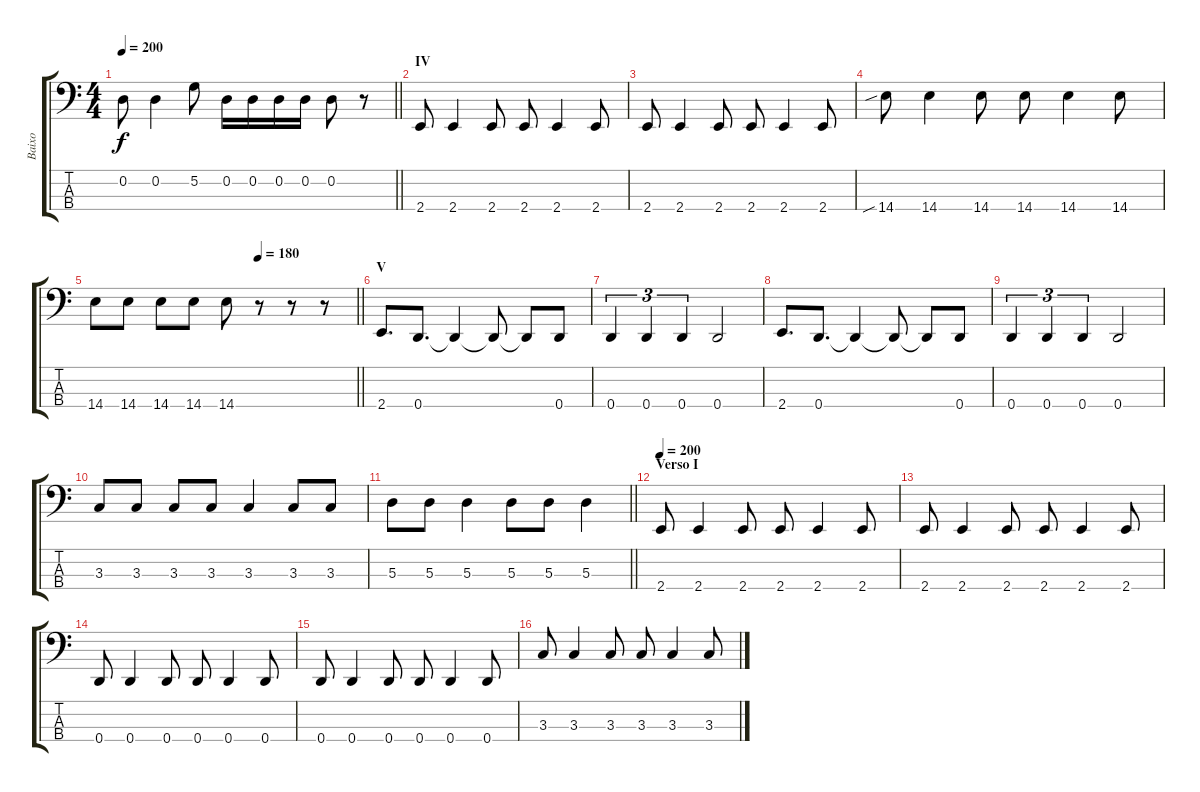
\track ("Baixo" "Baixo") {instrument electricbassfinger}
\staff {score tabs}
\tuning (G2 D2 A1 D1) {hide}
\ts (4 4)
\tempo 200
\clef f4
\barLineRight lightlight
\ks c
0.2.8{dy f} 0.2.4 5.2.8 0.2.16 0.2.16 0.2.16 0.2.16 0.2.8 r.8 |
\section ("" "IV")
2.4.8 2.4.4 2.4.8 2.4.8 2.4.4 2.4.8 |
2.4.8 2.4.4 2.4.8 2.4.8 2.4.4 2.4.8 |
14.4{sib}.8 14.4.4 14.4.8 14.4.8 14.4.4 14.4.8 |
\tempo (180 0.625)
\barLineRight lightlight
14.4.8 14.4.8 14.4.8 14.4.8 14.4.8 r.8 r.8 r.8 |
\section ("" "V")
2.4.8{d} 0.4.8{d} 0.4{t}.4 0.4{t}.8 0.4{t}.8 0.4.8 |
0.4.4{tu (3 2)} 0.4.4{tu (3 2)} 0.4.4{tu (3 2)} 0.4.2 |
2.4.8{d} 0.4.8{d} 0.4{t}.4 0.4{t}.8 0.4{t}.8 0.4.8 |
0.4.4{tu (3 2)} 0.4.4{tu (3 2)} 0.4.4{tu (3 2)} 0.4.2 |
3.3.8 3.3.8 3.3.8 3.3.8 3.3.4 3.3.8 3.3.8 |
\barLineRight lightlight
5.3.8 5.3.8 5.3.4 5.3.8 5.3.8 5.3.4 |
\section ("" "Verso I")
\tempo 200
2.4.8 2.4.4 2.4.8 2.4.8 2.4.4 2.4.8 |
2.4.8 2.4.4 2.4.8 2.4.8 2.4.4 2.4.8 |
0.4.8 0.4.4 0.4.8 0.4.8 0.4.4 0.4.8 |
0.4.8 0.4.4 0.4.8 0.4.8 0.4.4 0.4.8 |
3.3.8 3.3.4 3.3.8 3.3.8 3.3.4 3.3.8
